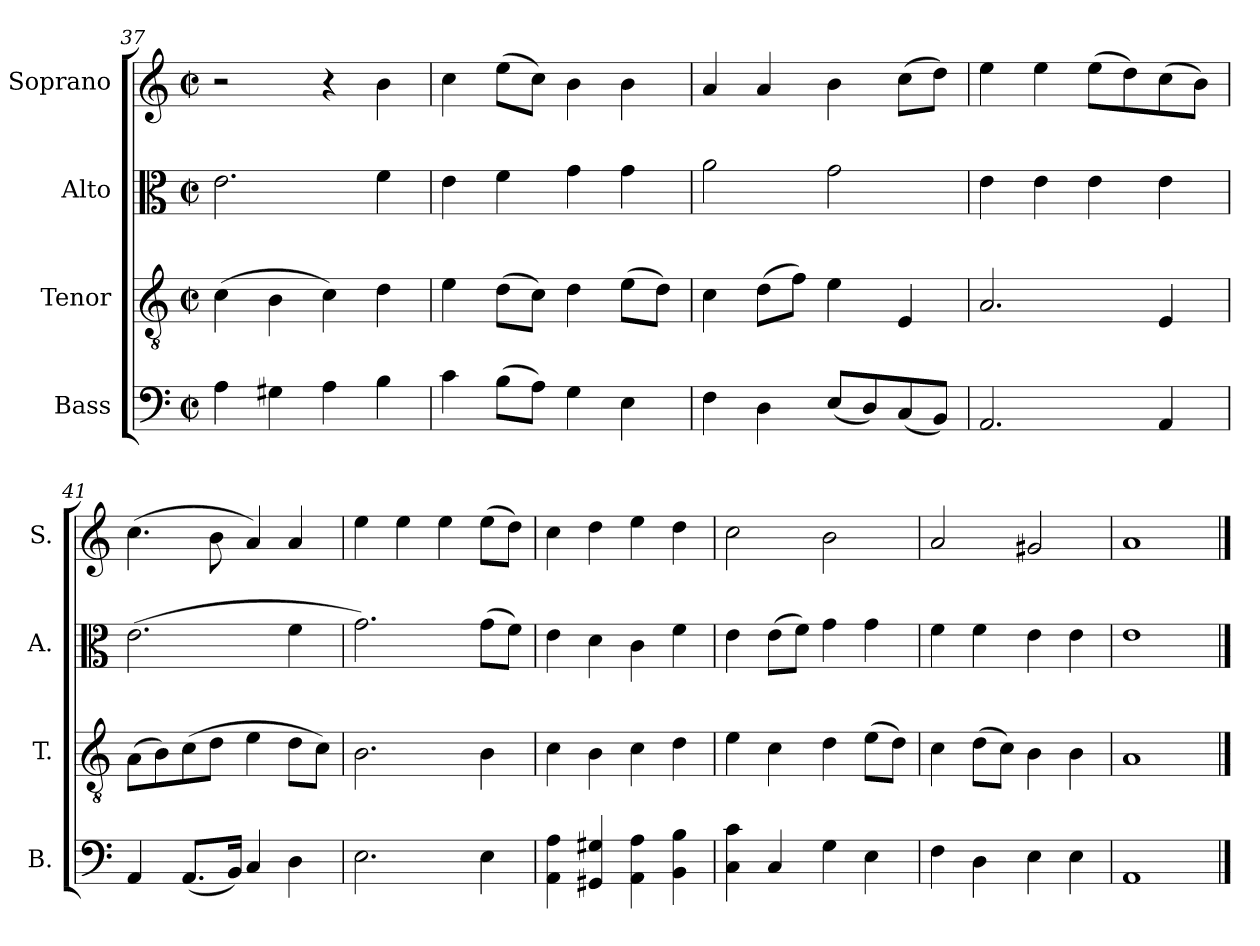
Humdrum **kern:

**kern	**kern	**kern	**kern
*part4	*part3	*part2	*part1
*staff4	*staff3	*staff2	*staff1
*I"Bass	*I"Tenor	*I"Alto	*I"Soprano
*I'B.	*I'T.	*I'A.	*I'S.
*clefF4	*clefGv2	*clefC3	*clefG2
*k[]	*k[]	*k[]	*k[]
*C:	*C:	*C:	*C:
*M2/2	*M2/2	*M2/2	*M2/2
*met(c|)	*met(c|)	*met(c|)	*met(c|)
=37	=37	=37	=37
4A\	(4c\	2.e\	2r
4G#X\	4B\	.	.
4A\	4c\)	.	4r
4B\	4d\	4f\	4b\
=38	=38	=38	=38
4c\	4e\	4e\	4cc\
(8B\L	(8d\L	4f\	(8ee\L
8A\J)	8c\J)	.	8cc\J)
4G\	4d\	4g\	4b\
4E\	(8e\L	4g\	4b\
.	8d\J)	.	.
=39	=39	=39	=39
4F\	4c\	2a\	4a/
4D\	(8d\L	.	4a/
.	8f\J)	.	.
(8E/L	4e\	2g\	4b\
8D/)	.	.	.
(8C/	4E/	.	(8cc\L
8BB/J)	.	.	8dd\J)
=40	=40	=40	=40
2.AA/	2.A/	4e\	4ee\
.	.	4e\	4ee\
.	.	4e\	(8ee\L
.	.	.	8dd\)
4AA/	4E/	4e\	(8cc\
.	.	.	8b\J)
!!LO:LB:g=z
=41	=41	=41	=41
4AA/	(8A\L	(2.e\	(4.cc\
.	8B\)	.	.
(8.AA/L	(8c\	.	.
.	8d\J	.	8b\
16BB/Jk)	.	.	.
4C/	4e\	.	4a/)
4D\	8d\L	4f\	4a/
.	8c\J)	.	.
=42	=42	=42	=42
2.E\	2.B\	2.g\)	4ee\
.	.	.	4ee\
.	.	.	4ee\
4E\	4B\	(8g\L	(8ee\L
.	.	8f\J)	8dd\J)
=43	=43	=43	=43
4AA\ 4A\	4c\	4e\	4cc\
4GG#X/ 4G#X/	4B\	4d\	4dd\
4AA\ 4A\	4c\	4c\	4ee\
4BB\ 4B\	4d\	4f\	4dd\
=44	=44	=44	=44
4C\ 4c\	4e\	4e\	2cc\
4C/	4c\	(8e\L	.
.	.	8f\J)	.
4G\	4d\	4g\	2b\
4E\	(8e\L	4g\	.
.	8d\J)	.	.
=45	=45	=45	=45
4F\	4c\	4f\	2a/
4D\	(8d\L	4f\	.
.	8c\J)	.	.
4E\	4B\	4e\	2g#X/
4E\	4B\	4e\	.
=46	=46	=46	=46
1AA	1A	1e	1a
==	==	==	==
*-	*-	*-	*-
